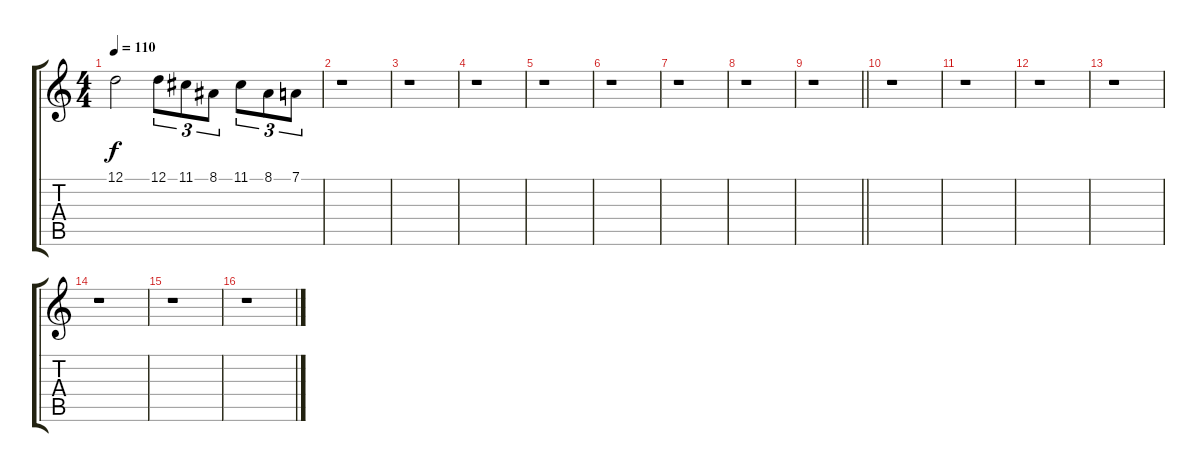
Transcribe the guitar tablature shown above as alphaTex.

\track "" {instrument acousticgrandpiano}
\staff {score tabs}
\tuning (D4 A3 F3 C3 G2 D2) {hide}
\ts (4 4)
\tempo 110
\clef g2
\ks c
12.1.2{dy f} 12.1.8{tu (3 2)} 11.1.8{tu (3 2)} 8.1.8{tu (3 2)} 11.1.8{tu (3 2)} 8.1.8{tu (3 2)} 7.1.8{tu (3 2)} |
r.1 |
r.1 |
r.1 |
r.1 |
r.1 |
r.1 |
r.1 |
\barLineRight lightlight
r.1 |
r.1 |
r.1 |
r.1 |
r.1 |
r.1 |
r.1 |
r.1
